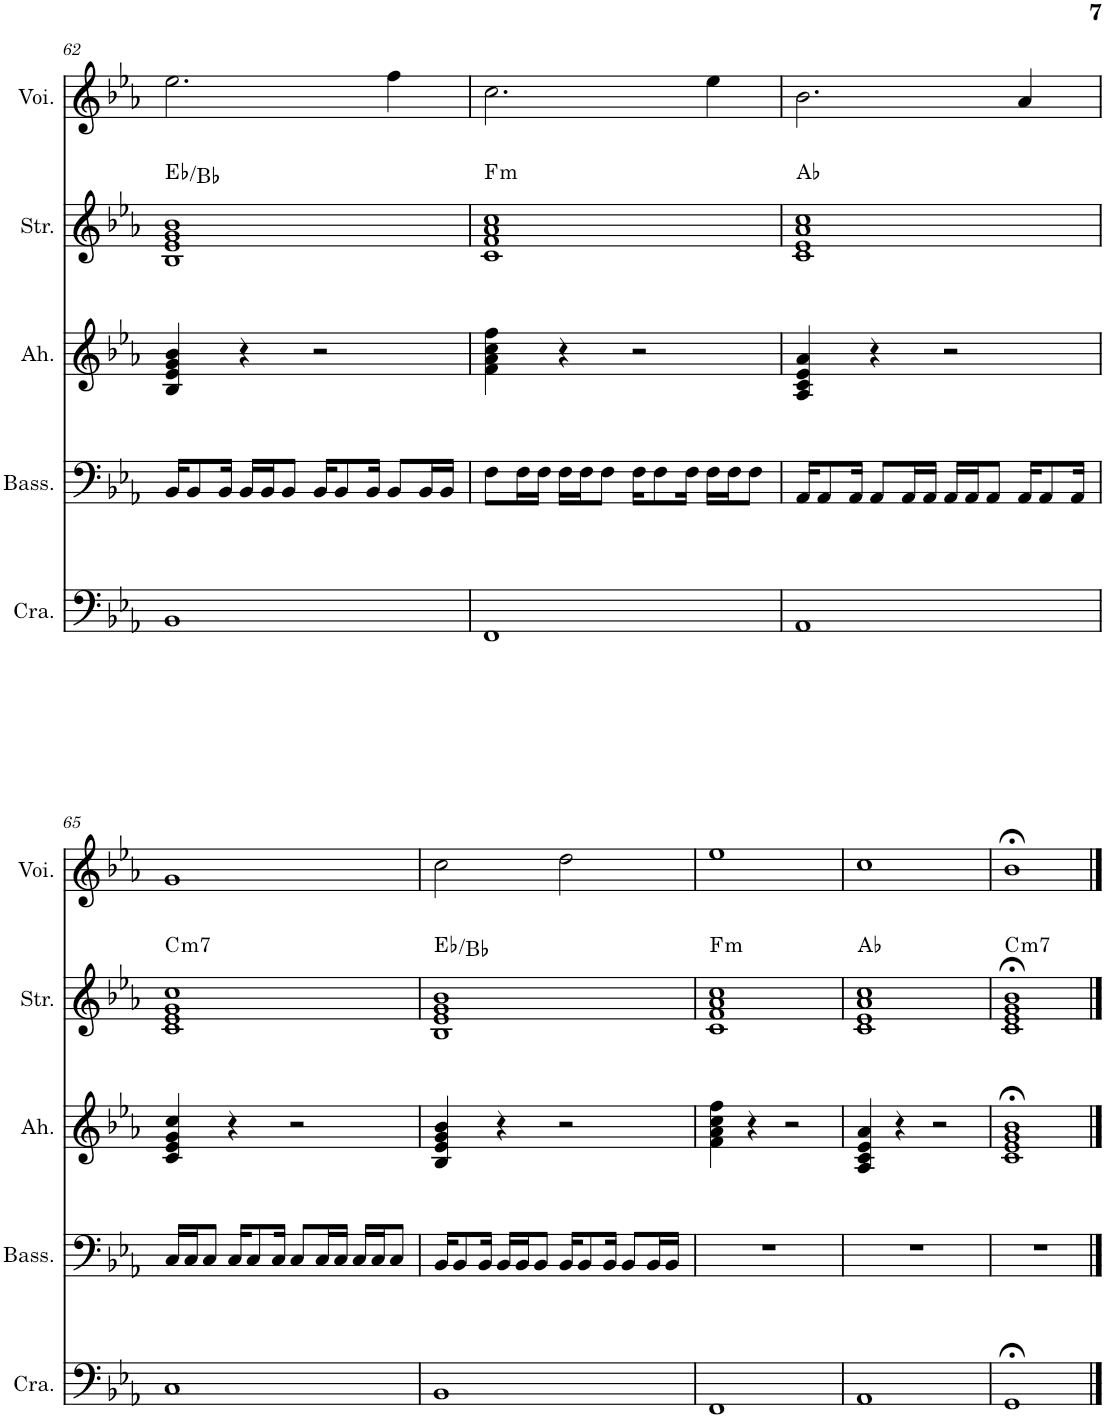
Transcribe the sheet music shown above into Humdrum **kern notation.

**kern	**kern	**kern	**kern	**harte	**kern
*part5	*part4	*part3	*part2	*part2	*part1
*staff5	*staff4	*staff3	*staff2	*	*staff1
*I"Crazy Synth	*I"Bass Synth	*I"&quot;Ah&quot; Synth	*I"Strings	*	*I"Voice Synth.
*I'Cra.	*I'Bass.	*I'Ah.	*I'Str.	*	*I'Voi.
!!LO:PB:g=z
*clefF4	*clefF4	*clefG2	*clefG2	*	*clefG2
*k[b-e-a-]	*k[b-e-a-]	*k[b-e-a-]	*k[b-e-a-]	*	*k[b-e-a-]
*M4/4	*M4/4	*M4/4	*M4/4	*	*M4/4
=62	=62	=62	=62	=62	=62
1BB-	16BB-/KL	4B-/ 4e-/ 4g/ 4b-/	1B- 1e- 1g 1b-	Eb:maj/5	2.ee-\
.	8BB-/	.	.	.	.
.	16BB-/Jk	.	.	.	.
.	16BB-/LL	4r	.	.	.
.	16BB-/J	.	.	.	.
.	8BB-/J	.	.	.	.
.	16BB-/KL	2r	.	.	.
.	8BB-/	.	.	.	.
.	16BB-/Jk	.	.	.	.
.	8BB-/L	.	.	.	4ff\
.	16BB-/L	.	.	.	.
.	16BB-/JJ	.	.	.	.
=63	=63	=63	=63	=63	=63
!	!	!	!	!LO:H:kt=m	!
1FF	8F\L	4f\ 4a-\ 4cc\ 4ff\	1c 1f 1a- 1cc	F:min	2.cc\
.	16F\L	.	.	.	.
.	16F\JJ	.	.	.	.
.	16F\LL	4r	.	.	.
.	16F\J	.	.	.	.
.	8F\J	.	.	.	.
.	16F\KL	2r	.	.	.
.	8F\	.	.	.	.
.	16F\Jk	.	.	.	.
.	16F\LL	.	.	.	4ee-\
.	16F\J	.	.	.	.
.	8F\J	.	.	.	.
=64	=64	=64	=64	=64	=64
1AA-	16AA-/KL	4A-/ 4c/ 4e-/ 4a-/	1c 1e- 1a- 1cc	Ab:maj	2.b-\
.	8AA-/	.	.	.	.
.	16AA-/Jk	.	.	.	.
.	8AA-/L	4r	.	.	.
.	16AA-/L	.	.	.	.
.	16AA-/JJ	.	.	.	.
.	16AA-/LL	2r	.	.	.
.	16AA-/J	.	.	.	.
.	8AA-/J	.	.	.	.
.	16AA-/KL	.	.	.	4a-/
.	8AA-/	.	.	.	.
.	16AA-/Jk	.	.	.	.
!!LO:LB:g=z
=65	=65	=65	=65	=65	=65
!	!	!	!	!LO:H:kt=m7	!
1C	16C/LL	4c/ 4e-/ 4g/ 4cc/	1c 1e- 1g 1cc	C:min7	1g
.	16C/J	.	.	.	.
.	8C/J	.	.	.	.
.	16C/KL	4r	.	.	.
.	8C/	.	.	.	.
.	16C/Jk	.	.	.	.
.	8C/L	2r	.	.	.
.	16C/L	.	.	.	.
.	16C/JJ	.	.	.	.
.	16C/LL	.	.	.	.
.	16C/J	.	.	.	.
.	8C/J	.	.	.	.
=66	=66	=66	=66	=66	=66
1BB-	16BB-/KL	4B-/ 4e-/ 4g/ 4b-/	1B- 1e- 1g 1b-	Eb:maj/5	2cc\
.	8BB-/	.	.	.	.
.	16BB-/Jk	.	.	.	.
.	16BB-/LL	4r	.	.	.
.	16BB-/J	.	.	.	.
.	8BB-/J	.	.	.	.
.	16BB-/KL	2r	.	.	2dd\
.	8BB-/	.	.	.	.
.	16BB-/Jk	.	.	.	.
.	8BB-/L	.	.	.	.
.	16BB-/L	.	.	.	.
.	16BB-/JJ	.	.	.	.
=67	=67	=67	=67	=67	=67
!	!	!	!	!LO:H:kt=m	!
1FF	1r	4f\ 4a-\ 4cc\ 4ff\	1c 1f 1a- 1cc	F:min	1ee-
.	.	4r	.	.	.
.	.	2r	.	.	.
=68	=68	=68	=68	=68	=68
1AA-	1r	4A-/ 4c/ 4e-/ 4a-/	1c 1e- 1a- 1cc	Ab:maj	1cc
.	.	4r	.	.	.
.	.	2r	.	.	.
=69	=69	=69	=69	=69	=69
!	!	!	!	!LO:H:kt=m7	!
1GG;<	1r	1c;< 1e-;< 1g;< 1b-;<	1c;< 1e-;< 1g;< 1b-;<	C:min7	1b-;<
==	==	==	==	==	==
*-	*-	*-	*-	*-	*-
